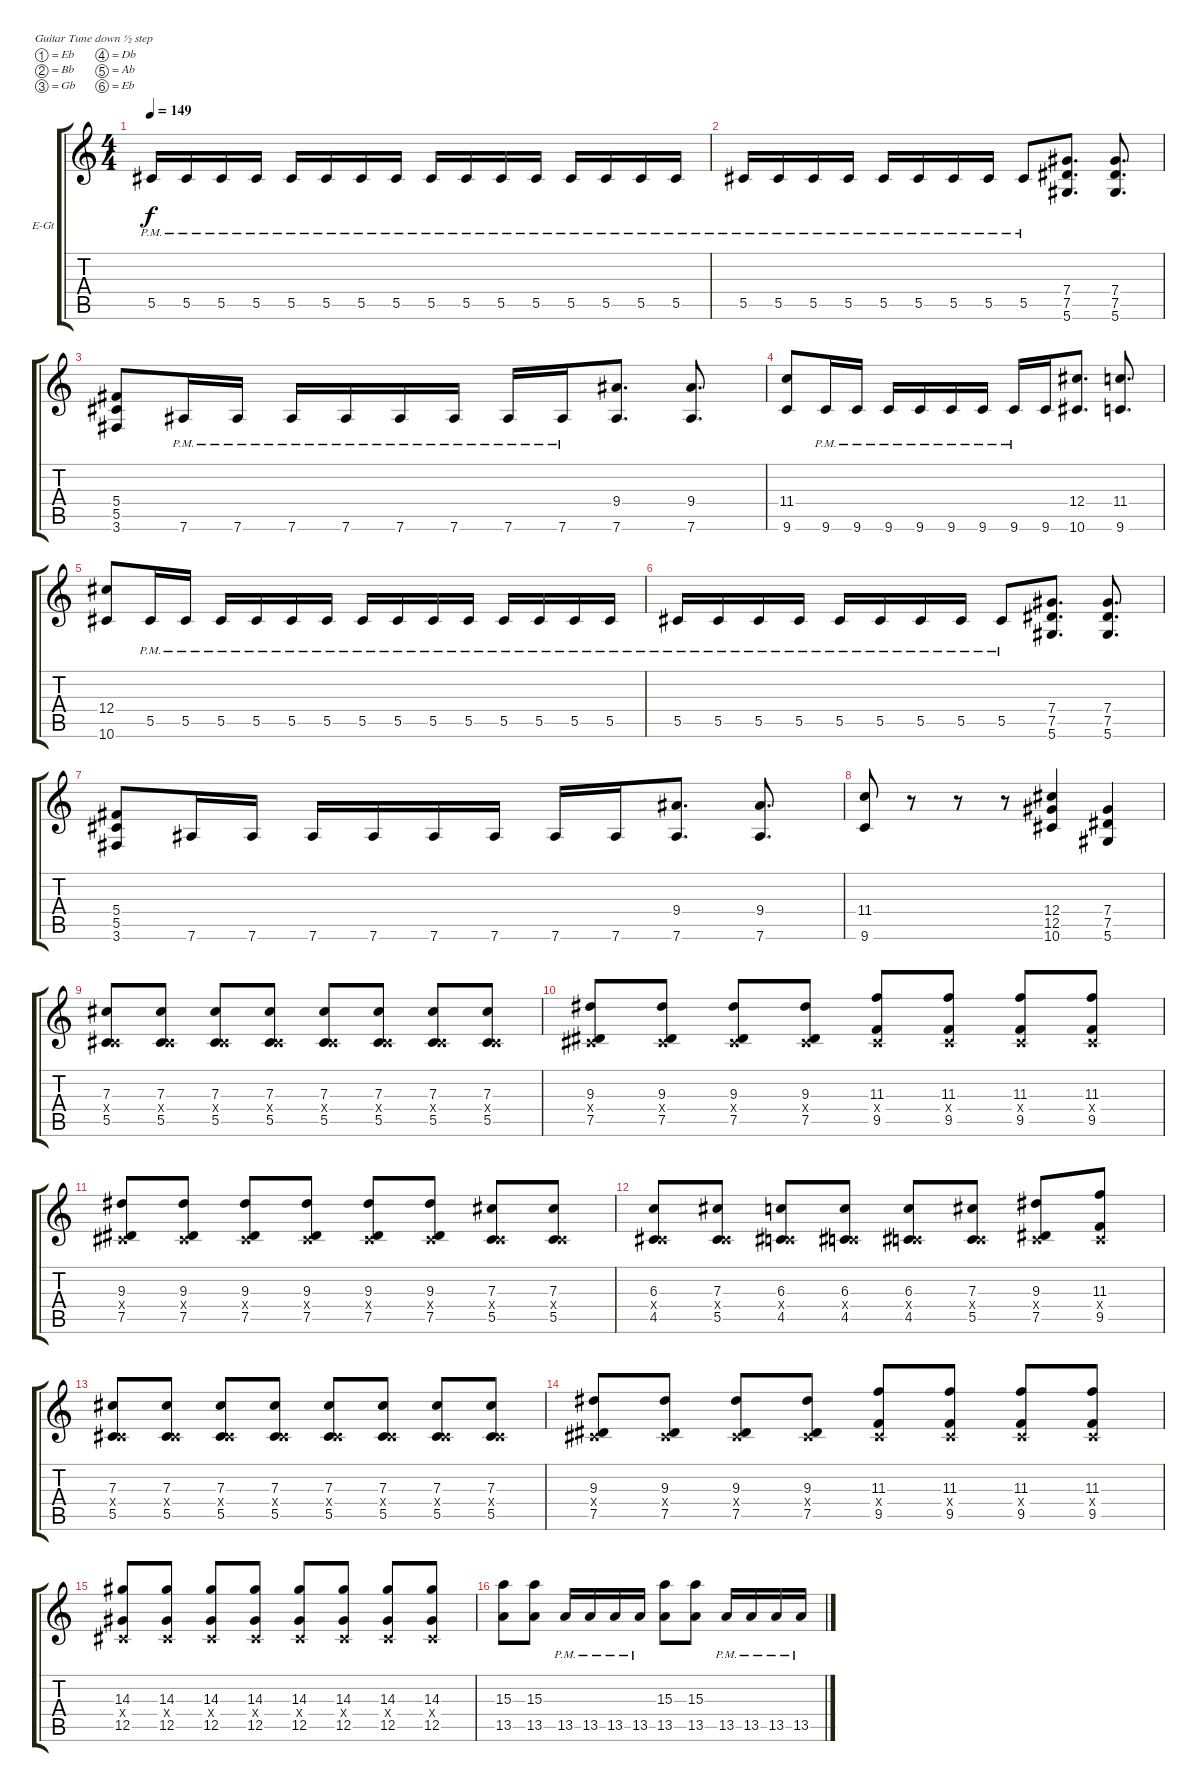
\defaultSystemsLayout 4
\bracketExtendMode groupsimilarinstruments
\firstSystemTrackNameOrientation horizontal
\otherSystemsTrackNameOrientation horizontal
\track ("Tim Millar" "E-Gt") {instrument distortionguitar}
\staff {score tabs}
\tuning (Eb4 Bb3 Gb3 Db3 Ab2 Eb2)
\ts (4 4)
\tempo 149
\clef g2
\ks c
5.5{pm}.16{dy f} 5.5{pm}.16 5.5{pm}.16 5.5{pm}.16 5.5{pm}.16 5.5{pm}.16 5.5{pm}.16 5.5{pm}.16 5.5{pm}.16 5.5{pm}.16 5.5{pm}.16 5.5{pm}.16 5.5{pm}.16 5.5{pm}.16 5.5{pm}.16 5.5{pm}.16 |
5.5{pm}.16 5.5{pm}.16 5.5{pm}.16 5.5{pm}.16 5.5{pm}.16 5.5{pm}.16 5.5{pm}.16 5.5{pm}.16 5.5{pm}.8 (5.6 7.5 7.4).8{d} (7.4 7.5 5.6).8{d} |
(3.6 5.5 5.4).8 7.6{pm}.16 7.6{pm}.16 7.6{pm}.16 7.6{pm}.16 7.6{pm}.16 7.6{pm}.16 7.6{pm}.16 7.6{pm}.16 (7.6 9.4).8{d} (9.4 7.6).8{d} |
(9.6 11.4).8 9.6{pm}.16 9.6{pm}.16 9.6{pm}.16 9.6{pm}.16 9.6{pm}.16 9.6{pm}.16 9.6{pm}.16 9.6.16 (12.4 10.6).8{d} (11.4 9.6).8{d} |
(10.6 12.4).8 5.5{pm}.16 5.5{pm}.16 5.5{pm}.16 5.5{pm}.16 5.5{pm}.16 5.5{pm}.16 5.5{pm}.16 5.5{pm}.16 5.5{pm}.16 5.5{pm}.16 5.5{pm}.16 5.5{pm}.16 5.5{pm}.16 5.5{pm}.16 |
5.5{pm}.16 5.5{pm}.16 5.5{pm}.16 5.5{pm}.16 5.5{pm}.16 5.5{pm}.16 5.5{pm}.16 5.5{pm}.16 5.5{pm}.8 (5.6 7.5 7.4).8{d} (7.4 7.5 5.6).8{d} |
(3.6 5.5 5.4).8 7.6.16 7.6.16 7.6.16 7.6.16 7.6.16 7.6.16 7.6.16 7.6.16 (7.6 9.4).8{d} (9.4 7.6).8{d} |
\scale
0.338114 (9.6 11.4).8 r.8 r.8 r.8 (12.4 12.5 10.6).4 (5.6 7.5 7.4).4 |
\scale
0.31968 (5.5 7.3 0.4{x}).8 (5.5 7.3 0.4{x}).8 (5.5 7.3 0.4{x}).8 (5.5 7.3 0.4{x}).8 (5.5 7.3 0.4{x}).8 (5.5 7.3 0.4{x}).8 (5.5 7.3 0.4{x}).8 (5.5 7.3 0.4{x}).8 |
\scale
0.342252 (9.3 7.5 0.4{x}).8 (9.3 7.5 0.4{x}).8 (9.3 7.5 0.4{x}).8 (9.3 7.5 0.4{x}).8 (9.5 11.3 0.4{x}).8 (9.5 11.3 0.4{x}).8 (9.5 11.3 0.4{x}).8 (9.5 11.3 0.4{x}).8 |
\scale
0.341194 (9.3 7.5 0.4{x}).8 (9.3 7.5 0.4{x}).8 (9.3 7.5 0.4{x}).8 (9.3 7.5 0.4{x}).8 (9.3 7.5 0.4{x}).8 (9.3 7.5 0.4{x}).8 (7.3 5.5 0.4{x}).8 (7.3 5.5 0.4{x}).8 |
\scale
0.32139 (4.5 6.3 0.4{x}).8 (5.5 7.3 0.4{x}).8 (4.5 6.3 0.4{x}).8 (4.5 6.3 0.4{x}).8 (4.5 6.3 0.4{x}).8 (5.5 7.3 0.4{x}).8 (7.5 9.3 0.4{x}).8 (9.5 11.3 0.4{x}).8 |
\scale
0.337127 (5.5 7.3 0.4{x}).8 (5.5 7.3 0.4{x}).8 (5.5 7.3 0.4{x}).8 (5.5 7.3 0.4{x}).8 (5.5 7.3 0.4{x}).8 (5.5 7.3 0.4{x}).8 (5.5 7.3 0.4{x}).8 (5.5 7.3 0.4{x}).8 |
\scale
0.344848 (9.3 7.5 0.4{x}).8 (9.3 7.5 0.4{x}).8 (9.3 7.5 0.4{x}).8 (9.3 7.5 0.4{x}).8 (9.5 11.3 0.4{x}).8 (9.5 11.3 0.4{x}).8 (9.5 11.3 0.4{x}).8 (9.5 11.3 0.4{x}).8 |
\scale
0.318412 (12.5 14.3 0.4{x}).8 (12.5 14.3 0.4{x}).8 (12.5 14.3 0.4{x}).8 (12.5 14.3 0.4{x}).8 (12.5 14.3 0.4{x}).8 (12.5 14.3 0.4{x}).8 (12.5 14.3 0.4{x}).8 (12.5 14.3 0.4{x}).8 |
\scale
0.336558 (13.5 15.3).8 (13.5 15.3).8 13.5{pm}.16 13.5{pm}.16 13.5{pm}.16 13.5{pm}.16 (13.5 15.3).8 (13.5 15.3).8 13.5{pm}.16 13.5{pm}.16 13.5{pm}.16 13.5{pm}.16
